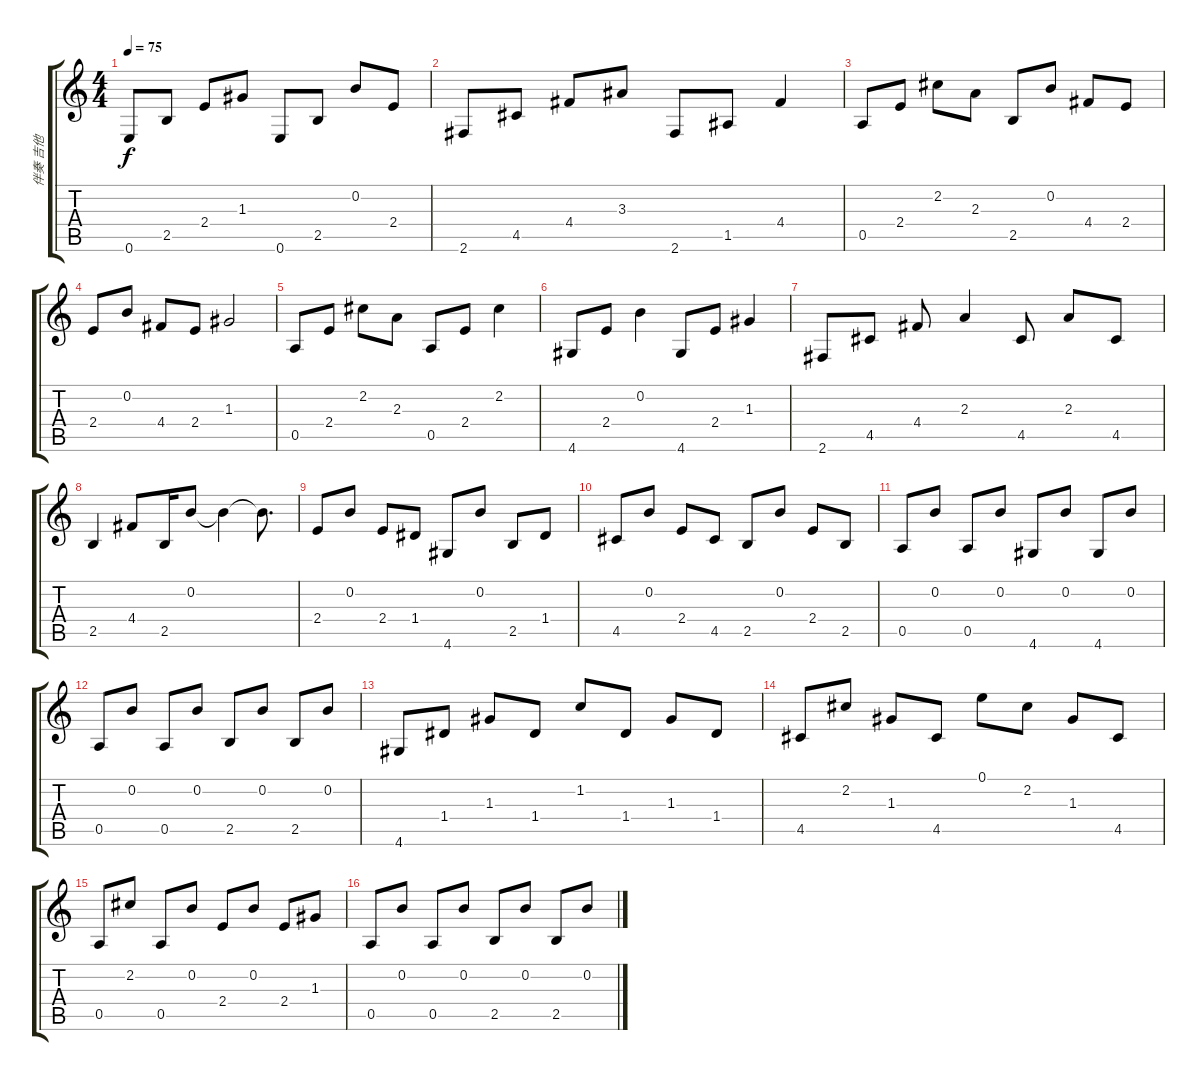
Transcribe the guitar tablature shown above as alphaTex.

\track ("伴奏 吉他" "伴奏 吉他") {instrument acousticguitarsteel}
\staff {score tabs}
\tuning (E4 B3 G3 D3 A2 E2) {hide}
\ts (4 4)
\tempo 75
\clef g2
\ks c
0.6.8{dy f} 2.5.8 2.4.8 1.3.8 0.6.8 2.5.8 0.2.8 2.4.8 |
2.6.8 4.5.8 4.4.8 3.3.8 2.6.8 1.5.8 4.4.4 |
0.5.8 2.4.8 2.2.8 2.3.8 2.5.8 0.2.8 4.4.8 2.4.8 |
2.4.8 0.2.8 4.4.8 2.4.8 1.3.2 |
0.5.8 2.4.8 2.2.8 2.3.8 0.5.8 2.4.8 2.2.4 |
4.6.8 2.4.8 0.2.4 4.6.8 2.4.8 1.3.4 |
2.6.8 4.5.8 4.4.8 2.3.4 4.5.8 2.3.8 4.5.8 |
2.5.4 4.4.8 2.5.16 0.2.8 0.2{t}.4 0.2{t}.8{d} |
2.4.8 0.2.8 2.4.8 1.4.8 4.6.8 0.2.8 2.5.8 1.4.8 |
4.5.8 0.2.8 2.4.8 4.5.8 2.5.8 0.2.8 2.4.8 2.5.8 |
0.5.8 0.2.8 0.5.8 0.2.8 4.6.8 0.2.8 4.6.8 0.2.8 |
0.5.8 0.2.8 0.5.8 0.2.8 2.5.8 0.2.8 2.5.8 0.2.8 |
4.6.8 1.4.8 1.3.8 1.4.8 1.2.8 1.4.8 1.3.8 1.4.8 |
4.5.8 2.2.8 1.3.8 4.5.8 0.1.8 2.2.8 1.3.8 4.5.8 |
0.5.8 2.2.8 0.5.8 0.2.8 2.4.8 0.2.8 2.4.8 1.3.8 |
0.5.8 0.2.8 0.5.8 0.2.8 2.5.8 0.2.8 2.5.8 0.2.8
